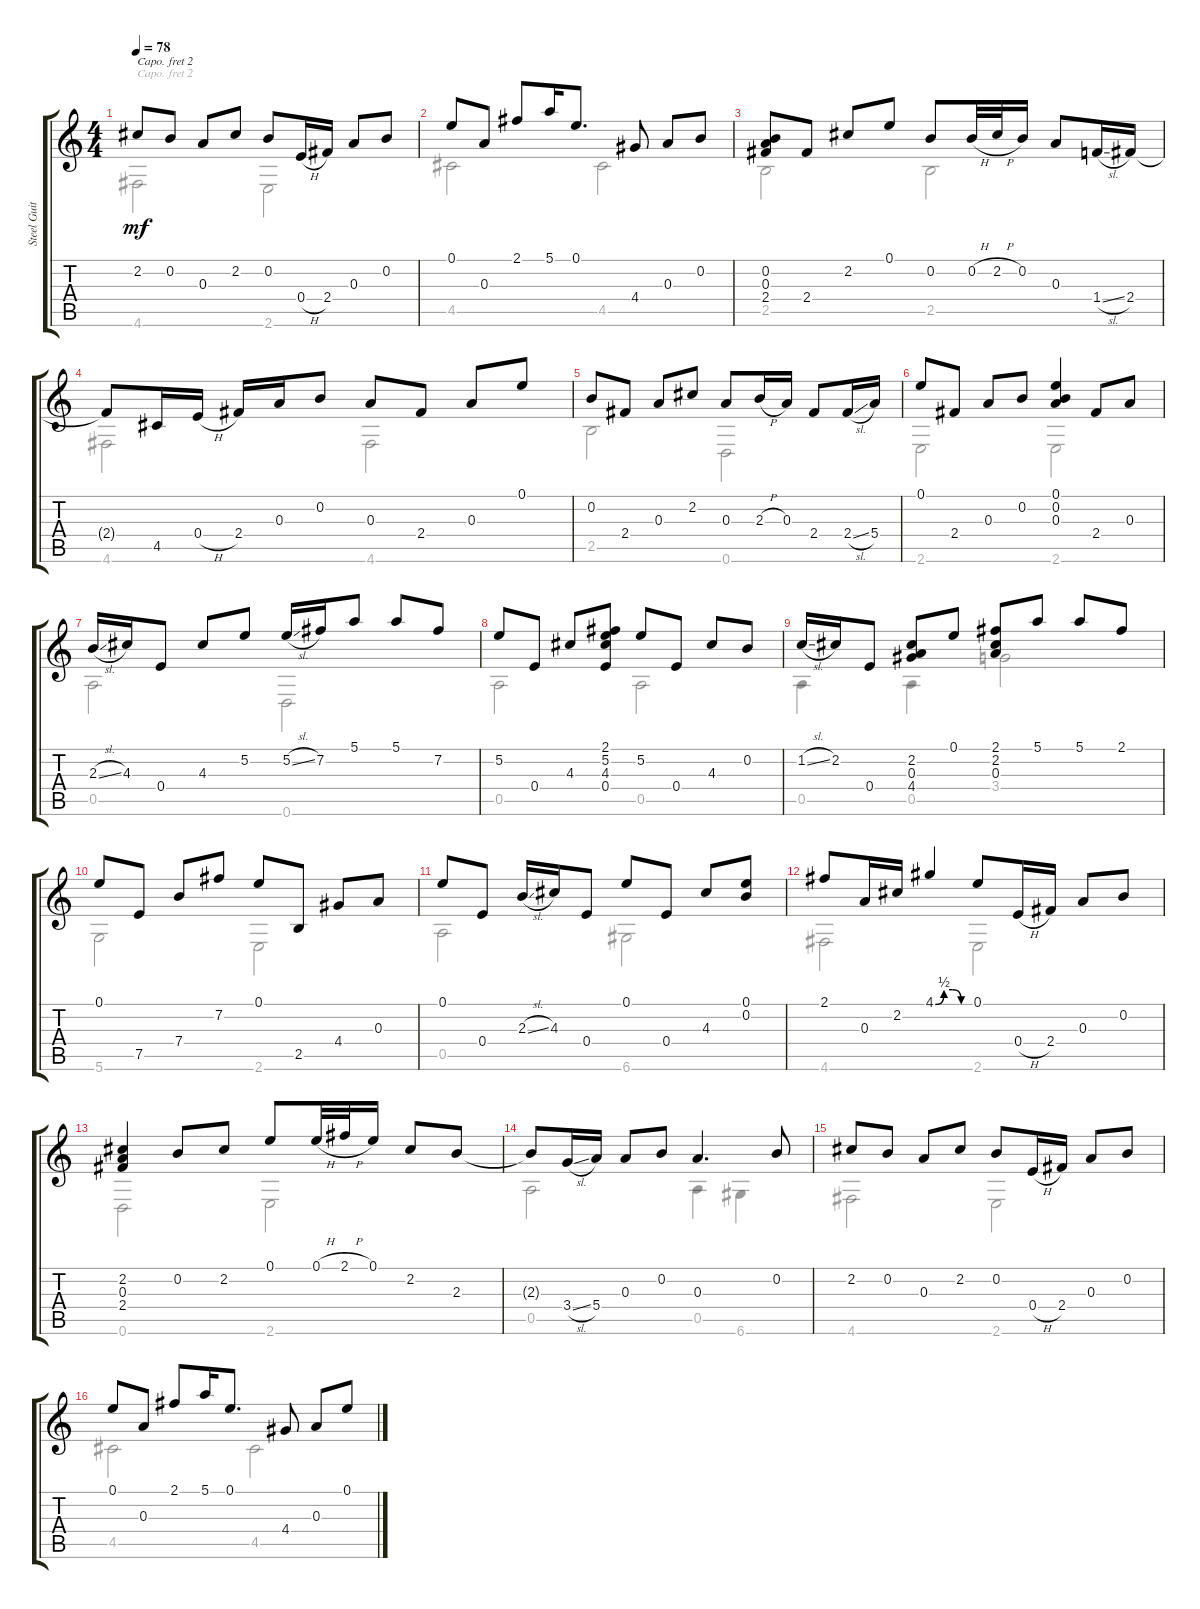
\track ("Steel Guitar" "Steel Guit") {instrument acousticguitarsteel}
\staff {score tabs}
\capo 2
\tuning (D4 A3 G3 D3 G2 C2) {hide}
\voice
\ts (4 4)
\tempo 78
\clef g2
\ks c
2.2.8{dy mf} 0.2.8 0.3.8 2.2.8 0.2.8 0.4{h}.16 2.4.16 0.3.8 0.2.8 |
0.1.8 0.3.8 2.1.8 5.1.16 0.1.8{d} 4.4.8 0.3.8 0.2.8 |
(0.2 0.3 2.4).8 2.4.8 2.2.8 0.1.8 0.2.8 0.2{h}.32 2.2{h}.32 0.2.16 0.3.8 1.4{sl}.16 2.4.16 |
2.4{t}.8 4.5.16 0.4{h}.16 2.4.16 0.3.16 0.2.8 0.3.8 2.4.8 0.3.8 0.1.8 |
0.2.8 2.4.8 0.3.8 2.2.8 0.3.8 2.3{h}.16 0.3.16 2.4.8 2.4{sl}.16 5.4.16 |
0.1.8 2.4.8 0.3.8 0.2.8 (0.1 0.2 0.3).4 2.4.8 0.3.8 |
2.3{sl}.16 4.3.16 0.4.8 4.3.8 5.2.8 5.2{sl}.16 7.2.16 5.1.8 5.1.8 7.2.8 |
5.2.8 0.4.8 4.3.8 (2.1 5.2 4.3 0.4).8 5.2.8 0.4.8 4.3.8 0.2.8 |
1.2{sl}.16 2.2.16 0.4.8 (2.2 0.3 4.4).8 0.1.8 (2.1 2.2 0.3).8 5.1.8 5.1.8 2.1.8 |
0.1.8 7.5.8 7.4.8 7.2.8 0.1.8 2.5.8 4.4.8 0.3.8 |
0.1.8 0.4.8 2.3{sl}.16 4.3.16 0.4.8 0.1.8 0.4.8 4.3.8 (0.1 0.2).8 |
2.1.8 0.3.16 2.2.16 4.1{be (custom 0 0 15 2 30 2 45 0 60 0)}.4 0.1.8 0.4{h}.16 2.4.16 0.3.8 0.2.8 |
(2.2 0.3 2.4).4 0.2.8 2.2.8 0.1.8 0.1{h}.32 2.1{h}.32 0.1.16 2.2.8 2.3.8 |
2.3{t}.8 3.4{sl}.16 5.4.16 0.3.8 0.2.8 0.3.4{d} 0.2.8 |
2.2.8 0.2.8 0.3.8 2.2.8 0.2.8 0.4{h}.16 2.4.16 0.3.8 0.2.8 |
0.1.8 0.3.8 2.1.8 5.1.16 0.1.8{d} 4.4.8 0.3.8 0.1.8
\voice
\clef g2
\ottava regular
\simile none
\ks c
4.6.2{dy mf} 2.6.2 |
4.5.2 4.5.2 |
2.5.2 2.5.2 |
4.6.2 4.6.2 |
2.5.2 0.6.2 |
2.6.2 2.6.2 |
0.5.2 0.6.2 |
0.5.2 0.5.2 |
0.5.4 0.5.4 3.4.2 |
5.6.2 2.6.2 |
0.5.2 6.6.2 |
4.6.2 2.6.2 |
0.6.2 2.6.2 |
0.5.2 0.5.4 6.6.4 |
4.6.2 2.6.2 |
4.5.2 4.5.2
